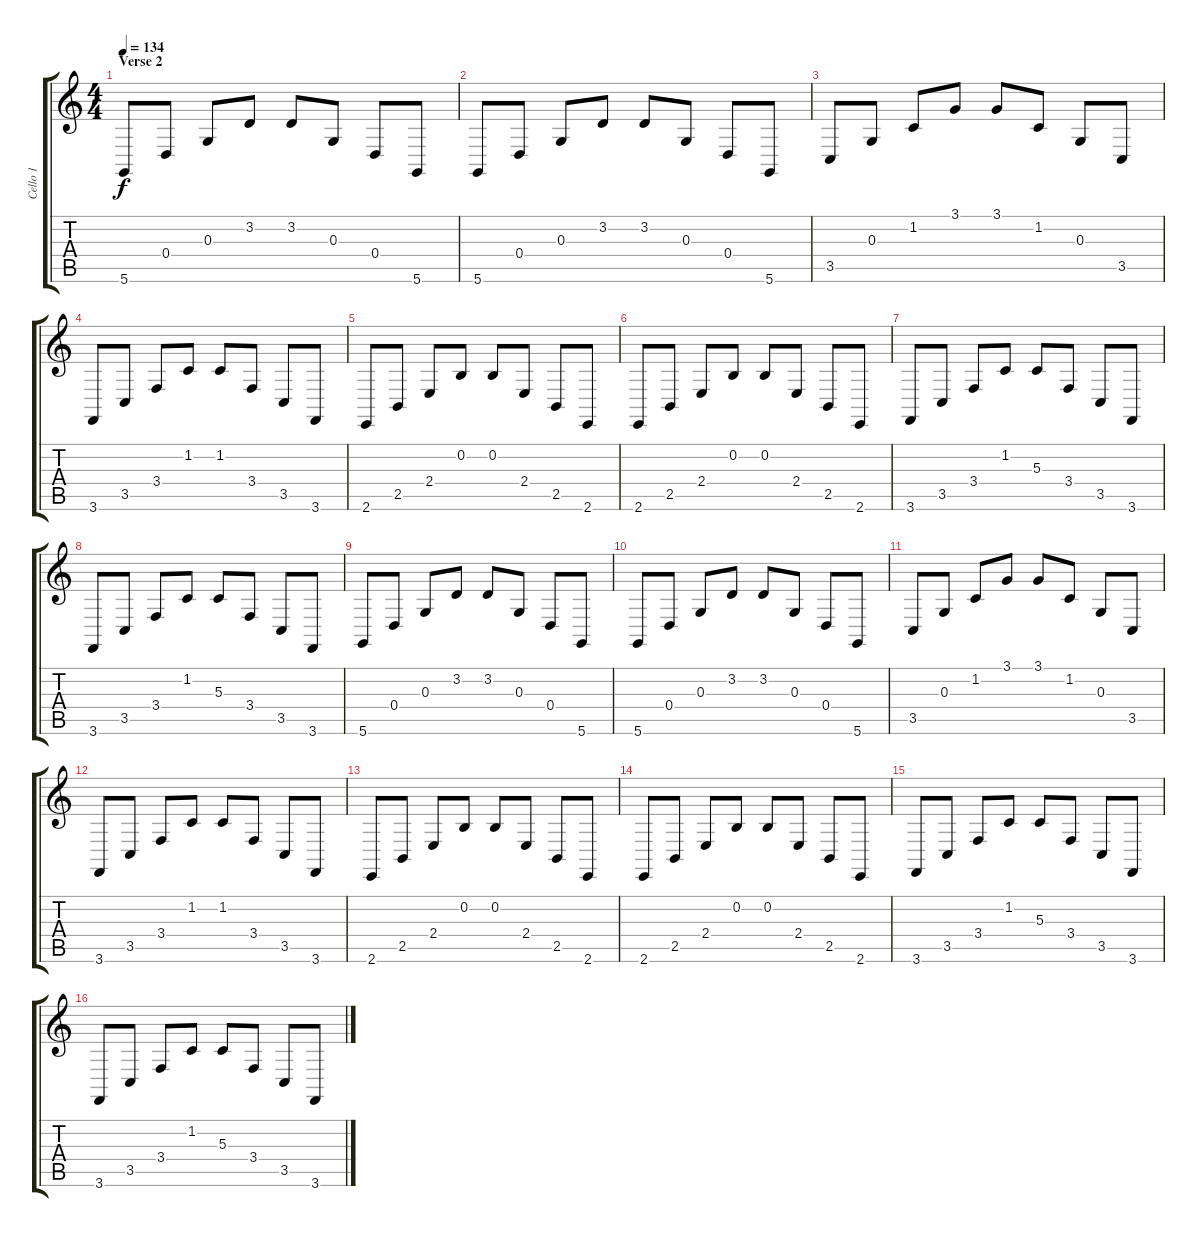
\track ("Cello 1" "Cello 1") {instrument pizzicatostrings}
\staff {score tabs}
\tuning (E4 B3 G3 D3 A2 D2) {hide}
\ts (4 4)
\section ("" "Verse 2")
\tempo 134
\clef g2
\ks c
5.6.8{dy f} 0.4.8 0.3.8 3.2.8 3.2.8 0.3.8 0.4.8 5.6.8 |
5.6.8 0.4.8 0.3.8 3.2.8 3.2.8 0.3.8 0.4.8 5.6.8 |
3.5.8 0.3.8 1.2.8 3.1.8 3.1.8 1.2.8 0.3.8 3.5.8 |
3.6.8 3.5.8 3.4.8 1.2.8 1.2.8 3.4.8 3.5.8 3.6.8 |
2.6.8 2.5.8 2.4.8 0.2.8 0.2.8 2.4.8 2.5.8 2.6.8 |
2.6.8 2.5.8 2.4.8 0.2.8 0.2.8 2.4.8 2.5.8 2.6.8 |
3.6.8 3.5.8 3.4.8 1.2.8 5.3.8 3.4.8 3.5.8 3.6.8 |
3.6.8 3.5.8 3.4.8 1.2.8 5.3.8 3.4.8 3.5.8 3.6.8 |
5.6.8 0.4.8 0.3.8 3.2.8 3.2.8 0.3.8 0.4.8 5.6.8 |
5.6.8 0.4.8 0.3.8 3.2.8 3.2.8 0.3.8 0.4.8 5.6.8 |
3.5.8 0.3.8 1.2.8 3.1.8 3.1.8 1.2.8 0.3.8 3.5.8 |
3.6.8 3.5.8 3.4.8 1.2.8 1.2.8 3.4.8 3.5.8 3.6.8 |
2.6.8 2.5.8 2.4.8 0.2.8 0.2.8 2.4.8 2.5.8 2.6.8 |
2.6.8 2.5.8 2.4.8 0.2.8 0.2.8 2.4.8 2.5.8 2.6.8 |
3.6.8 3.5.8 3.4.8 1.2.8 5.3.8 3.4.8 3.5.8 3.6.8 |
3.6.8 3.5.8 3.4.8 1.2.8 5.3.8 3.4.8 3.5.8 3.6.8
